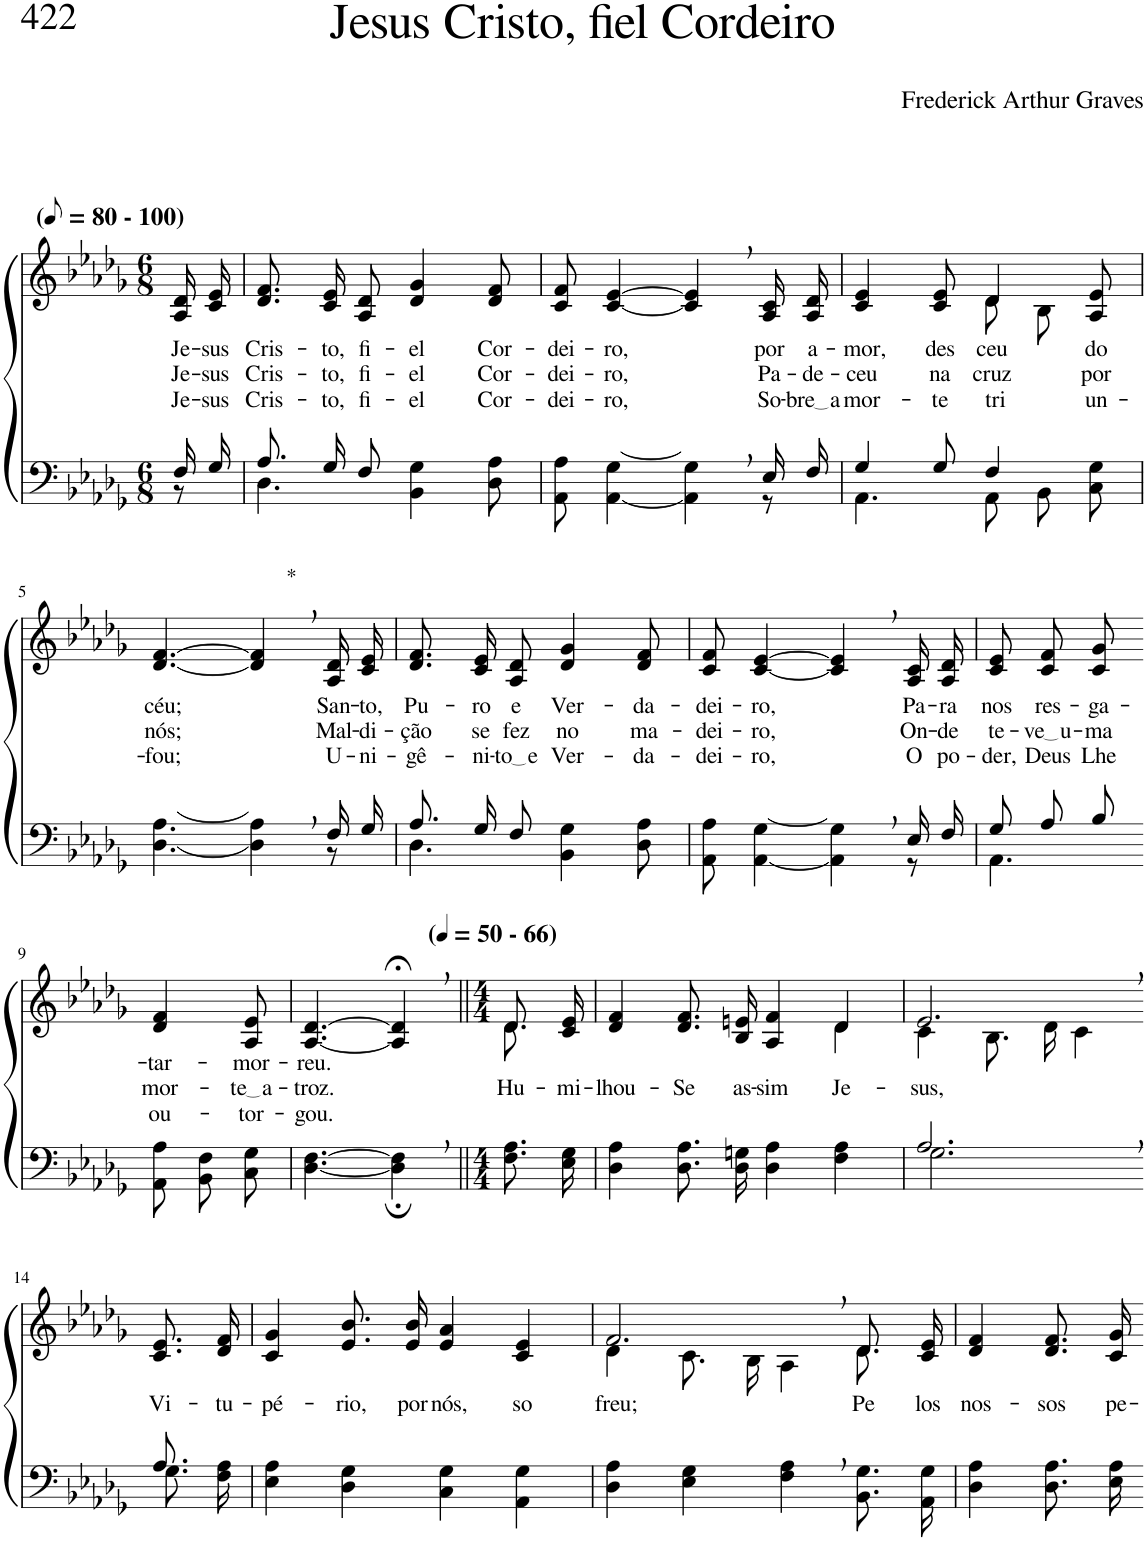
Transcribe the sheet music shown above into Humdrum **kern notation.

**kern	**kern	**text	**text	**text
*part2	*part1	*part1	*part1	*part1
*staff2	*staff1	*staff1	*staff1	*staff1
*I"Parte III e IV	*I"Parte I e II	*	*	*
*clefF4	*clefG2	*	*	*
*Trd-1c-2	*Trd-1c-2	*	*	*
*k[b-e-a-d-g-]	*k[b-e-a-d-g-]	*	*	*
*M6/8	*M6/8	*	*	*
*MM40	*MM40	*	*	*
=1	=1	=1	=1	=1
*^	*	*	*	*
!	!	!LO:TX:a:B:t=(	!	!	!
!	!	!LO:TX:a:B:t=- 100)	!	!	!
!	!	!	!LO:LY:b	!LO:LY:b	!LO:LY:b
16F/LL	8r	16A-/ 16d-/LL	Je-	Je-	Je-
!	!	!	!LO:LY:b	!LO:LY:b	!LO:LY:b
16G-/JJ	.	16c/ 16e-/JJ	-sus	-sus	-sus
=2	=2	=2	=2	=2	=2
!	!	!	!LO:LY:b	!LO:LY:b	!LO:LY:b
8.A-/L	4.D-\	8.d-/ 8.f/L	Cris-	Cris-	Cris-
!	!	!	!LO:LY:b	!LO:LY:b	!LO:LY:b
16G-/K	.	16c/ 16e-/K	-to,	-to,	-to,
!	!	!	!LO:LY:b	!LO:LY:b	!LO:LY:b
8F/J	.	8A-/ 8d-/J	fi-	fi-	fi-
!	!	!	!LO:LY:b	!LO:LY:b	!LO:LY:b
4.ryy	4BB-\ 4G-\	4d-/ 4g-/	-el	-el	-el
!	!	!	!LO:LY:b	!LO:LY:b	!LO:LY:b
.	8D-\ 8A-\	8d-/ 8f/	Cor-	Cor-	Cor-
=3	=3	=3	=3	=3	=3
!	!	!	!LO:LY:b	!LO:LY:b	!LO:LY:b
4.ryy	8AA-\ 8A-\	8c/ 8f/	-dei-	-dei-	-dei-
!	!	!	!LO:LY:b	!LO:LY:b	!LO:LY:b
.	[4AA-\ [4G-\	[4c/ [4e-/	-ro,	-ro,	-ro,
4ryy	4AA-\] 4G-\]	4c/], 4e-/],	.	.	.
!	!	!	!LO:LY:b	!LO:LY:b	!LO:LY:b
16E-/LL	8r	16A-/ 16c/LL	por	Pa-	So-
!	!	!	!LO:LY:b	!LO:LY:b	!LO:LY:b
16F/JJ	.	16A-/ 16d-/JJ	a-	-de-	bre a
=4	=4	=4	=4	=4	=4
!	!	!	!LO:LY:b	!LO:LY:b	!LO:LY:b
*	*	*^	*	*	*
4G-/	4.AA-\	4c/ 4e-/	4.ryy	-mor,	-ceu	mor-
!	!	!	!	!LO:LY:b	!LO:LY:b	!LO:LY:b
8G-/	.	8c/ 8e-/	.	des-	na	-te
!	!	!	!	!LO:LY:b	!LO:LY:b	!LO:LY:b
4F/	8AA-\L	4d-/	8d-\L	-ceu	cruz	tri-
.	8BB-\	.	8B-\J	.	.	.
!	!	!	!	!LO:LY:b	!LO:LY:b	!LO:LY:b
8ryy	8C\ 8G-\J	8A-/ 8e-/	8ryy	do	por	-un-
!!LO:LB:g=z
=5	=5	=5	=5	=5	=5	=5
!	!	!	!	!LO:LY:b	!LO:LY:b	!LO:LY:b
*	*	*v	*v	*	*	*
4.ryy	[4.D-\ [4.A-\	[4.d-/ [4.f/	céu;	nós;	-fou;
!	!	!LO:TX:a:t=*	!	!	!
4ryy	4D-\] 4A-\]	4d-/], 4f/],	.	.	.
!	!	!	!LO:LY:b	!LO:LY:b	!LO:LY:b
16F/LL	8r	16A-/ 16d-/LL	San-	Mal-	U-
!	!	!	!LO:LY:b	!LO:LY:b	!LO:LY:b
16G-/JJ	.	16c/ 16e-/JJ	-to,	-di-	-ni-
=6	=6	=6	=6	=6	=6
!	!	!	!LO:LY:b	!LO:LY:b	!LO:LY:b
8.A-/L	4.D-\	8.d-/ 8.f/L	Pu-	-ção	-gê-
!	!	!	!LO:LY:b	!LO:LY:b	!LO:LY:b
16G-/K	.	16c/ 16e-/K	-ro	se	-ni-
!	!	!	!LO:LY:b	!LO:LY:b	!LO:LY:b
8F/J	.	8A-/ 8d-/J	e	fez	to e
!	!	!	!LO:LY:b	!LO:LY:b	!LO:LY:b
4.ryy	4BB-\ 4G-\	4d-/ 4g-/	Ver-	no	Ver-
!	!	!	!LO:LY:b	!LO:LY:b	!LO:LY:b
.	8D-\ 8A-\	8d-/ 8f/	-da-	ma-	-da-
=7	=7	=7	=7	=7	=7
!	!	!	!LO:LY:b	!LO:LY:b	!LO:LY:b
4.ryy	8AA-\ 8A-\	8c/ 8f/	-dei-	-dei-	-dei-
!	!	!	!LO:LY:b	!LO:LY:b	!LO:LY:b
.	[4AA-\ [4G-\	[4c/ [4e-/	-ro,	-ro,	-ro,
4ryy	4AA-\] 4G-\]	4c/], 4e-/],	.	.	.
!	!	!	!LO:LY:b	!LO:LY:b	!LO:LY:b
16E-/LL	8r	16A-/ 16c/LL	Pa-	On-	O
!	!	!	!LO:LY:b	!LO:LY:b	!LO:LY:b
16F/JJ	.	16A-/ 16d-/JJ	-ra	-de	po-
=8	=8	=8	=8	=8	=8
!	!	!	!LO:LY:b	!LO:LY:b	!LO:LY:b
8G-/L	4.AA-\	8c/ 8e-/L	nos	te-	-der,
!	!	!	!LO:LY:b	!LO:LY:b	!LO:LY:b
8A-/	.	8c/ 8f/	res-	ve u	Deus
!	!	!	!LO:LY:b	!LO:LY:b	!LO:LY:b
8B-/J	.	8c/ 8g-/J	-ga-	-ma	Lhe
*v	*v	*	*	*	*
!!LO:LB:g=z
=9-	=9-	=9-	=9-	=9-
!	!	!LO:LY:b	!LO:LY:b	!LO:LY:b
8AA-\ 8A-\L	4d-/ 4f/	-tar-	mor-	ou-
8BB-\ 8F\	.	.	.	.
!	!	!LO:LY:b	!LO:LY:b	!LO:LY:b
8C\ 8G-\J	8A-/ 8e-/	-mor-	te a	-tor-
=10	=10	=10	=10	=10
!	!	!LO:LY:b	!LO:LY:b	!LO:LY:b
[4.D-\ [4.F\	[4.A-/ [4.d-/	-reu.	-troz.	-gou.
4D-\];, 4F\];,	4A-/];<, 4d-/];<,	.	.	.
=11||	=11||	=11||	=11||	=11||
*M4/4	*M4/4	*	*	*
*	*MM50	*	*	*
!	!LO:TX:a:B:t=(	!	!	!
!	!LO:TX:a:B:t=- 66)	!	!	!
!	!	!	!LO:LY:b	!
*	*^	*	*	*
8.F\ 8.A-\L	8.d-/L	8.d-\	.	Hu-	.
!	!	!	!	!LO:LY:b	!
16E-\ 16G-\Jk	16c/ 16e-/Jk	16ryy	.	-mi-	.
=12	=12	=12	=12	=12	=12
!	!	!	!	!LO:LY:b	!
4D-\ 4A-\	4d-/ 4f/	2.ryy	.	-lhou-	.
!	!	!	!	!LO:LY:b	!
8.D-\ 8.A-\L	8.d-/ 8.f/L	.	.	-Se	.
!	!	!	!	!LO:LY:b	!
16D-\ 16Gn\Jk	16B-/ 16en/Jk	.	.	as-	.
!	!	!	!	!LO:LY:b	!
4D-\ 4A-\	4A-/ 4f/	.	.	-sim	.
!	!	!	!	!LO:LY:b	!
4F\ 4A-\	4d-/	4d-\	.	Je-	.
=13	=13	=13	=13	=13	=13
*^	*	*	*	*	*
!	!	!	!	!	!LO:LY:b	!
2.A-,/	2.G-\	2.e-,/	4c\	.	-sus,	.
.	.	.	8.B-\L	.	.	.
.	.	.	16d-\Jk	.	.	.
.	.	.	4c\	.	.	.
!!LO:LB:g=z
=14-	=14-	=14-	=14-	=14-	=14-	=14-
!	!	!	!	!LO:LY:b	!	!
*	*	*v	*v	*	*	*
8.A-/	8.G-\L	8.c/ 8.e-/L	Vi-	.	.
!	!	!	!LO:LY:b	!	!
16ryy	16F\ 16A-\Jk	16d-/ 16f/Jk	-tu-	.	.
=15	=15	=15	=15	=15	=15
!	!	!	!LO:LY:b	!	!
*v	*v	*	*	*	*
4E-\ 4A-\	4c/ 4g-/	-pé-	.	.
!	!	!LO:LY:b	!	!
4D-\ 4G-\	8.e-/ 8.b-/L	-rio,	.	.
!	!	!LO:LY:b	!	!
.	16e-/ 16b-/Jk	por	.	.
!	!	!LO:LY:b	!	!
4C\ 4G-\	4e-/ 4a-/	nós,	.	.
!	!	!LO:LY:b	!	!
4AA-\ 4G-\	4c/ 4e-/	so-	.	.
=16	=16	=16	=16	=16
*	*^	*	*	*
!	!	!	!LO:LY:b	!	!
4D-\ 4A-\	2.f,/	4d-\	-freu;	.	.
4E-\ 4G-\	.	8.c\	.	.	.
.	.	16B-\	.	.	.
4F\, 4A-\,	.	4A-\	.	.	.
!	!	!	!LO:LY:b	!	!
8.BB-\ 8.G-\L	8.d-/L	8.d-\	Pe-	.	.
!	!	!	!LO:LY:b	!	!
16AA-\ 16G-\Jk	16c/ 16e-/Jk	16ryy	-los	.	.
=17	=17	=17	=17	=17	=17
!	!	!	!LO:LY:b	!	!
*	*v	*v	*	*	*
4D-\ 4A-\	4d-/ 4f/	nos-	.	.
!	!	!LO:LY:b	!	!
8.D-\ 8.A-\L	8.d-/ 8.f/L	-sos	.	.
!	!	!LO:LY:b	!	!
16E-\ 16A-\Jk	16c/ 16g-/Jk	pe-	.	.
=-	=-	=-	=-	=-
*-	*-	*-	*-	*-
